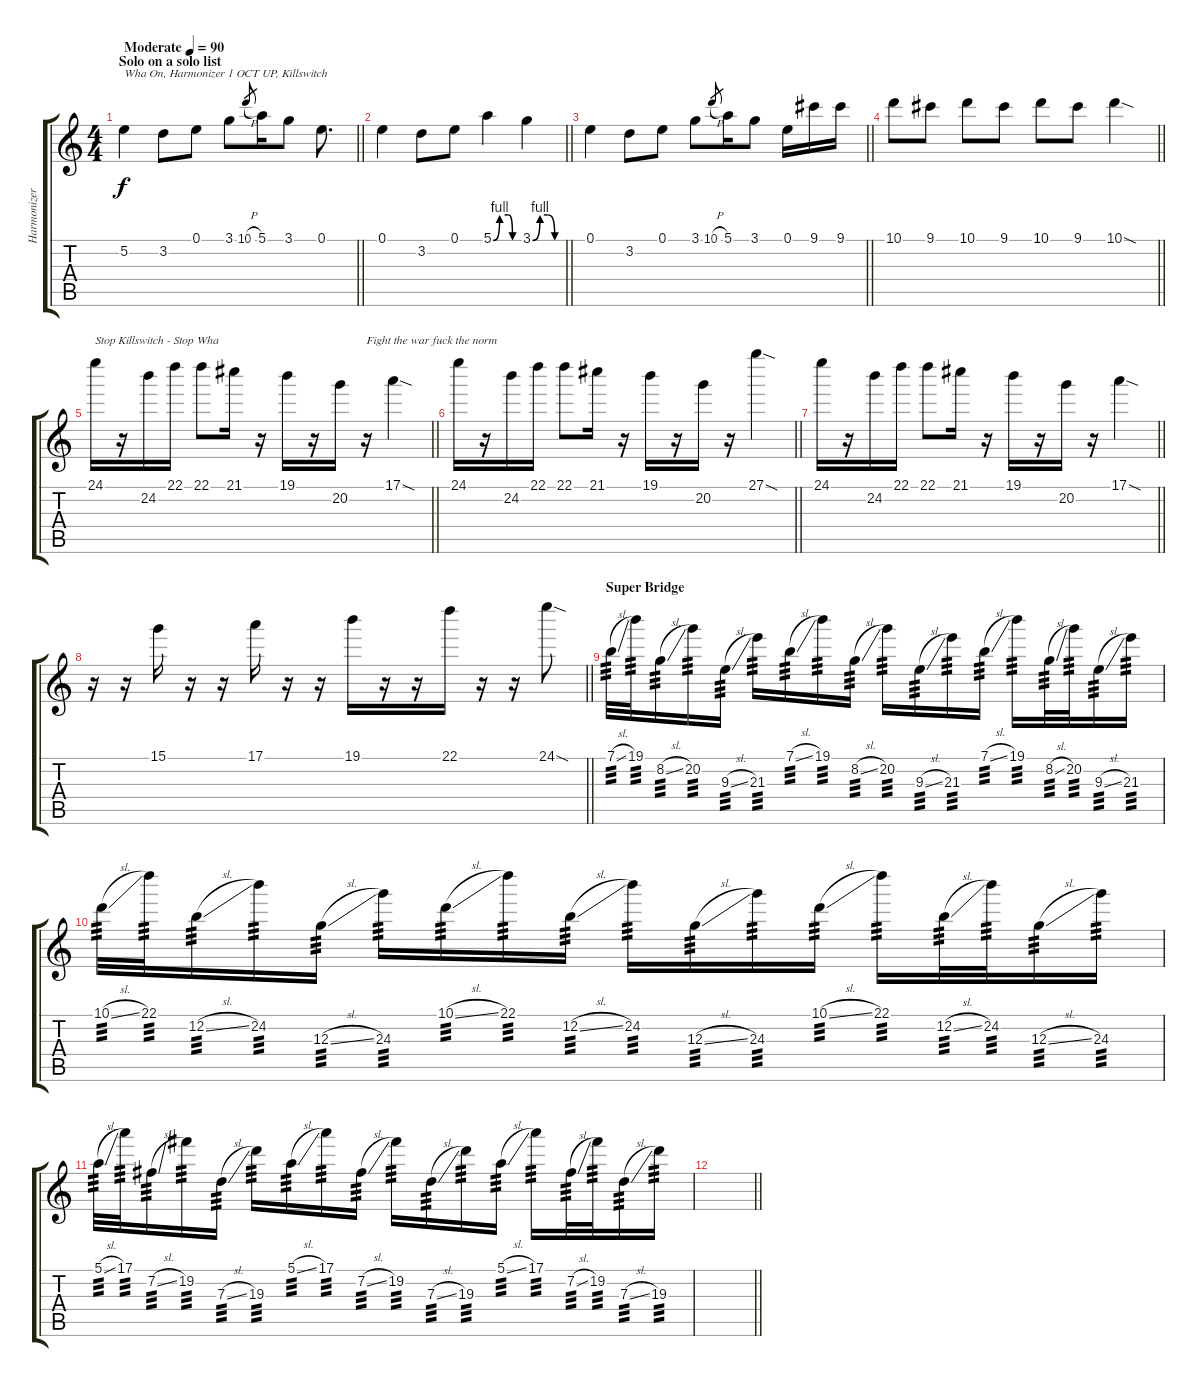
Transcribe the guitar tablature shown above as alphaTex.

\track ("Harmonizer 1oct up" "Harmonizer") {instrument overdrivenguitar}
\staff {score tabs}
\tuning (E4 B3 G3 D3 A2 E2) {hide}
\ts (4 4)
\section ("" "Solo on a solo list")
\tempo (90 "Moderate")
\clef g2
\barLineRight lightlight
\ks c
5.2.4{txt "Wha On, Harmonizer 1 OCT UP, Killswitch" dy f volume 16 instrument overdrivenguitar} 3.2.8 0.1.8 3.1.8 10.1{h}.8{gr} 5.1.16 3.1.8 0.1.8{d} |
\barLineRight lightlight
0.1.4 3.2.8 0.1.8 5.1{be (custom 0 0 15 4 35 4 45 0 60 0)}.4 3.1{be (custom 0 0 15 4 30 4 45 0 60 0)}.4 |
\barLineRight lightlight
0.1.4 3.2.8 0.1.8 3.1.8 10.1{h}.8{gr} 5.1.16 3.1.8 0.1.16 9.1.16 9.1.16 |
\barLineRight lightlight
10.1.8 9.1.8 10.1.8 9.1.8 10.1.8 9.1.8 10.1{sod}.4 |
\barLineRight lightlight
24.1.16{txt "Stop Killswitch - Stop Wha " instrument overdrivenguitar} r.16 24.2.16 22.1.16 22.1.8 21.1.16 r.16 19.1.16 r.16 20.2.16 r.16{txt "Fight the war fuck the norm"} 17.1{sod}.4 |
\barLineRight lightlight
24.1.16 r.16 24.2.16 22.1.16 22.1.8 21.1.16 r.16 19.1.16 r.16 20.2.16 r.16 27.1{sod}.4 |
\barLineRight lightlight
24.1.16 r.16 24.2.16 22.1.16 22.1.8 21.1.16 r.16 19.1.16 r.16 20.2.16 r.16 17.1{sod}.4 |
\barLineRight lightlight
r.16 r.16 15.1.16 r.16 r.16 17.1.16 r.16 r.16 19.1.16 r.16 r.16 22.1.16 r.16 r.16 24.1{sod}.8 |
\section ("" "Super Bridge")
7.1{sl}.32{tp 3} 19.1.32{tp 3} 8.2{sl}.16{tp 3} 20.2.16{tp 3} 9.3{sl}.16{tp 3} 21.3.16{tp 3} 7.1{sl}.16{tp 3} 19.1.16{tp 3} 8.2{sl}.16{tp 3} 20.2.16{tp 3} 9.3{sl}.16{tp 3} 21.3.16{tp 3} 7.1{sl}.16{tp 3} 19.1.16{tp 3} 8.2{sl}.32{tp 3} 20.2.32{tp 3} 9.3{sl}.16{tp 3} 21.3.16{tp 3} |
10.1{sl}.32{tp 3} 22.1.32{tp 3} 12.2{sl}.16{tp 3} 24.2.16{tp 3} 12.3{sl}.16{tp 3} 24.3.16{tp 3} 10.1{sl}.16{tp 3} 22.1.16{tp 3} 12.2{sl}.16{tp 3} 24.2.16{tp 3} 12.3{sl}.16{tp 3} 24.3.16{tp 3} 10.1{sl}.16{tp 3} 22.1.16{tp 3} 12.2{sl}.32{tp 3} 24.2.32{tp 3} 12.3{sl}.16{tp 3} 24.3.16{tp 3} |
5.1{sl}.32{tp 3} 17.1.32{tp 3} 7.2{sl}.16{tp 3} 19.2.16{tp 3} 7.3{sl}.16{tp 3} 19.3.16{tp 3} 5.1{sl}.16{tp 3} 17.1.16{tp 3} 7.2{sl}.16{tp 3} 19.2.16{tp 3} 7.3{sl}.16{tp 3} 19.3.16{tp 3} 5.1{sl}.16{tp 3} 17.1.16{tp 3} 7.2{sl}.32{tp 3} 19.2.32{tp 3} 7.3{sl}.16{tp 3} 19.3.16{tp 3} |
\barLineRight lightlight
